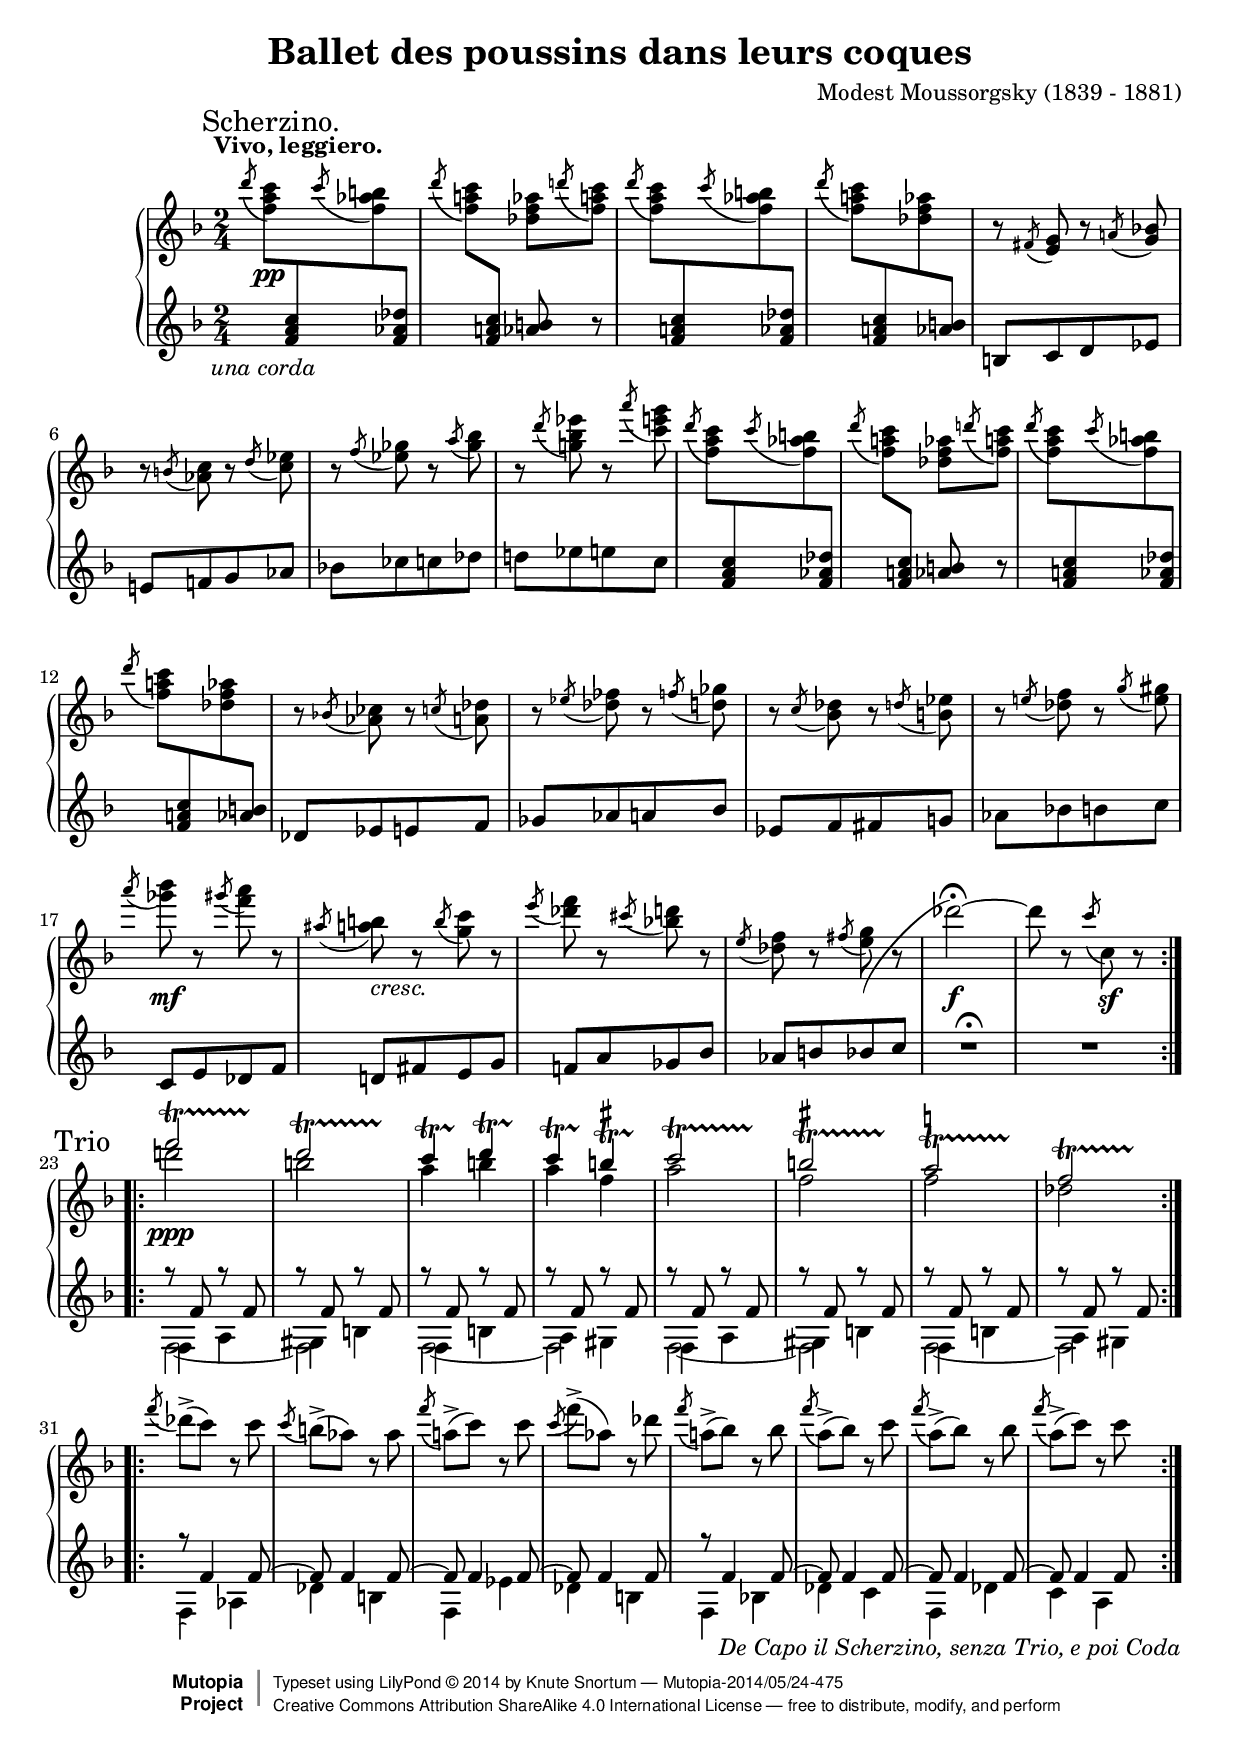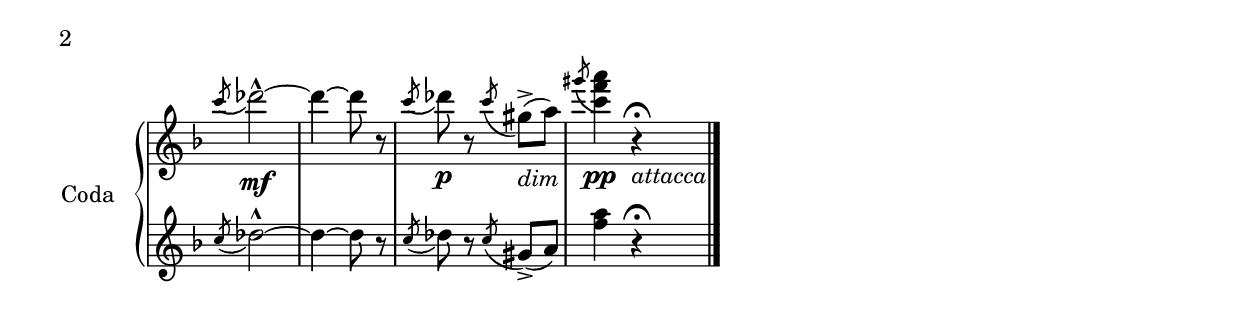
\version "2.18.2"
\language "english"

\header {
  title        = "Ballet des poussins dans leurs coques"
  composer     = "Modest Moussorgsky (1839 - 1881)"
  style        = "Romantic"
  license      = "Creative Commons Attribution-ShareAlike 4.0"
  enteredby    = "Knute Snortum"
  date         = "1874"
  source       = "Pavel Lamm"

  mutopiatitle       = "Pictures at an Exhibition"
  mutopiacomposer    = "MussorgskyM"
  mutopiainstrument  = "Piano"
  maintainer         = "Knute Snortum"
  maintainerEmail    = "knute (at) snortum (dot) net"
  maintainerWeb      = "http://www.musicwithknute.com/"

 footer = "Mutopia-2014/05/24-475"
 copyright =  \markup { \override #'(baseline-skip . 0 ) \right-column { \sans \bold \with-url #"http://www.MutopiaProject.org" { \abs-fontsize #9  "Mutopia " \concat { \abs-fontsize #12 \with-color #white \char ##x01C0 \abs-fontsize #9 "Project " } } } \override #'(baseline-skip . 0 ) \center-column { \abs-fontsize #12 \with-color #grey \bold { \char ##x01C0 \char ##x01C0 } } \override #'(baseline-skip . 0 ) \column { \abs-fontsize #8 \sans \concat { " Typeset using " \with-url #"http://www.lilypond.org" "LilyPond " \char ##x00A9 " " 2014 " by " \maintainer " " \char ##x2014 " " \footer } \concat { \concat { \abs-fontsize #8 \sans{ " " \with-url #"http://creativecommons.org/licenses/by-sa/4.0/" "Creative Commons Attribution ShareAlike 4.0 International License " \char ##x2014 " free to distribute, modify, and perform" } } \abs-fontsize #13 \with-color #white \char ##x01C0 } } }
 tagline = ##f
}

scherzino = {
  \once
  \override Score.RehearsalMark.self-alignment-X = #LEFT
  \mark "Scherzino."
}

trio = {
  \once
  \override Score.RehearsalMark.X-offset = -0.5
  \mark "Trio"
}

daCapoAdjust = {
  \override TextScript.X-offset = -38
  \override TextScript.Y-offset = -3
}

daCapo = \markup { \italic "De Capo il Scherzino, senza Trio, e poi Coda" }
cres = \markup { \italic "cresc." }
dimin = \markup { \italic "dim" }
attacca = \markup { \italic "attacca  " }

staffUp = \change Staff = "up"
staffDown = \change Staff = "down"

highVoice = \relative c''' {
  \tempo "Vivo, leggiero."
  \scherzino
  | \acciaccatura { d8 } <f, a c>8 [ \pp \staffDown <f, a c> \staffUp
    \acciaccatura { c''8 } <f, af b> \staffDown <f, af df> ] \staffUp
  | \acciaccatura { d''8 } <f, a c>8 \staffDown <f, a c> \staffUp
    <df' f af> [ \acciaccatura { d'8 } <f, a c> ]
  | \acciaccatura { d'8 } <f, a c>8 [ \staffDown <f, a c> \staffUp
    \acciaccatura { c''8 } <f, af b> \staffDown <f, af df> ] \staffUp
  | \acciaccatura { d''8 } <f, a c>8 [ \staffDown <f, a c> \staffUp
    <df' f af> \staffDown <af b> ] \staffUp
  | r8 \acciaccatura { fs8 } <e g> r \acciaccatura { a8 } <g bf>
  | r8 \acciaccatura { b8 } <af c> r \acciaccatura { d8 } <c ef>
  | r8 \acciaccatura { f8 } <ef gf> r \acciaccatura { a8 } <gf bf>

  \barNumberCheck #8
  | r8 \acciaccatura { d'8 } <g, bf ef> r \acciaccatura { a'8 } <c, e g>
  | \acciaccatura { d8 } <f, a c>8 [ \staffDown <f, a c> \staffUp
    \acciaccatura { c''8 } <f, af b> \staffDown <f, af df> ] \staffUp
  | \acciaccatura { d''8 } <f, a c>8 \staffDown <f, a c> \staffUp
    <df' f af> [ \acciaccatura { d'8 } <f, a c> ]
  | \acciaccatura { d'8 } <f, a c>8 [ \staffDown <f, a c> \staffUp
    \acciaccatura { c''8 } <f, af b> \staffDown <f, af df> ] \staffUp
  | \acciaccatura { d''8 } <f, a c>8 [ \staffDown <f, a c> \staffUp
    <df' f af> \staffDown <af b> ] \staffUp
  | r8 \acciaccatura { bf8 } <af cf> r \acciaccatura { c8 } <a df>
  | r8 \acciaccatura { ef'8 } <df ff> r \acciaccatura { f8 } <d gf>
  | r8 \acciaccatura { c8 } <bf df> r \acciaccatura { d8 }  <b ef>
  
  \barNumberCheck #16
  | r8 \acciaccatura { e8 } <df f> r \acciaccatura { g8 } <e gs>
  | \acciaccatura { a'8 } <gf bf>8 \mf r \acciaccatura { gs8 } <f a> r
  | \acciaccatura { as,8 } <a b>8 _\cres r \acciaccatura { b8 } <g c> r
  | \acciaccatura { e'8 } <df f>8 r \acciaccatura { cs8 } <bf d> r
  | \acciaccatura { e,8 } <df f>8 r \acciaccatura { fs8 } <e g> r
  | s2 
  | s2 
}

highVoiceMidi = \relative c''' {
  | \acciaccatura { d8 } <f, a c>8 [   <f, a c> 
    \acciaccatura { c''8 } <f, af b>  <f, af df> ] 
  | \acciaccatura { d''8 } <f, a c>8  <f, a c> 
    <df' f af> [ \acciaccatura { d'8 } <f, a c> ]
  | \acciaccatura { d'8 } <f, a c>8 [  <f, a c> 
    \acciaccatura { c''8 } <f, af b>  <f, af df> ] 
  | \acciaccatura { d''8 } <f, a c>8 [  <f, a c> 
    <df' f af>  <af b> ] 
  | r8 \acciaccatura { fs8 } <e g> r \acciaccatura { a8 } <g bf>
  | r8 \acciaccatura { b8 } <af c> r \acciaccatura { d8 } <c ef>
  | r8 \acciaccatura { f8 } <ef gf> r \acciaccatura { a8 } <gf bf>

  % bar 8
  | r8 \acciaccatura { d'8 } <g, bf ef> r \acciaccatura { a'8 } <c, e g>
  | \acciaccatura { d8 } <f, a c>8 [  <f, a c> 
    \acciaccatura { c''8 } <f, af b>  <f, af df> ] 
  | \acciaccatura { d''8 } <f, a c>8  <f, a c> 
    <df' f af> [ \acciaccatura { d'8 } <f, a c> ]
  | \acciaccatura { d'8 } <f, a c>8 [  <f, a c> 
    \acciaccatura { c''8 } <f, af b>  <f, af df> ] 
  | \acciaccatura { d''8 } <f, a c>8 [  <f, a c> 
    <df' f af>  <af b> ] 
  | r8 \acciaccatura { bf8 } <af cf> r \acciaccatura { c8 } <a df>
  | r8 \acciaccatura { ef'8 } <df ff> r \acciaccatura { f8 } <d gf>
  | r8 \acciaccatura { c8 } <bf df> r \acciaccatura { d8 }  <b ef>
  
  % bar 16
  | r8 \acciaccatura { e8 } <df f> r \acciaccatura { g8 } <e gs>
  | \acciaccatura { a'8 } <gf bf>8 \mf r \acciaccatura { gs8 } <f a> r
  | \acciaccatura { as,8 } <a b>8 _\cres r \acciaccatura { b8 } <g c> r
  | \acciaccatura { e'8 } <df f>8 r \acciaccatura { cs8 } <bf d> r
  | \acciaccatura { e,8 } <df f>8 r \acciaccatura { fs8 } <e g> r
  | s2 
  | s2 
}

lowVoice = \relative c'' {
  | \acciaccatura { s8 } s2 \unaCorda
  | s4 <af b>8 r
  | s2 * 2
  | b,8 [ c d ef ]
  | e8 [ f g af ]
  | bf8 [ cf c df ]

  \barNumberCheck #8
  | d [ ef e c ]
  | s2
  | s4 <af b>8 r
  | s2 * 2
  | df,8 [ ef e f ]
  | gf8 [ af a bf ]
  | ef,8 [ f fs g ]

  \barNumberCheck #16
  | af8 [ bf b c ]
  | c,8 [ e df f ]
  | d [ fs e g ]
  | f [ a gf bf ]
  << { af [ b bf ( c  ] 
       \oneVoice
       | \staffUp df'2 ) ~ \f \fermata
       | df8 r \acciaccatura { c8 } c,8 \sf r \break
     } \\ {
       \oneVoice
       | s2 | R2 \fermataMarkup | R2
     }
  >>
}

lowVoiceMidi = \relative c'' {
  | \acciaccatura { s8 } s2 \unaCorda
  | s4 <af b>8 r
  | s2 * 2
  | b,8 [ c d ef ]
  | e8 [ f g af ]
  | bf8 [ cf c df ]

  % bar 8
  | d [ ef e c ]
  | s2
  | s4 <af b>8 r
  | s2 * 2
  | df,8 [ ef e f ]
  | gf8 [ af a bf ]
  | ef,8 [ f fs g ]

  % bar 16
  | af8 [ bf b c ]
  | c,8 [ e df f ]
  | d [ fs e g ]
  | f [ a gf bf ]
  << { af [ b bf ( c  ] 
       \oneVoice
       | df'2 ) ~ 
       | df8 r \acciaccatura { c8 } c,8 \sf r \break
     } \\ {
       \oneVoice
       | s2 | R2 \fermataMarkup | R2
     }
  >>
}

highVoiceTwo = \relative c''' {
  \trio
  \override TrillSpanner.X-extent = #'( 1 . 1 )
  \override TrillSpanner.Y-extent = #'( -2 . 0 )
  \override TrillSpanner.bound-details.right.padding = 1.9
  | f2 \startTrillSpan \ppp
  | d2 \startTrillSpan 
  | c4 \startTrillSpan d \startTrillSpan
  | c4 \startTrillSpan b \startTrillSpan ^\markup { \sharp }
  | c2 \startTrillSpan 
  | b2 \startTrillSpan ^\markup { \sharp }
  | a2 \startTrillSpan ^\markup { \natural }
  | f2 \startTrillSpan \break
}

upperMiddleTwo = \relative c''' {
  | d2 
  | b2
  | a4 b
  | a4 f
  | a2
  | f2
  | f2
  | df2
}

lowerMiddleTwo = \relative c' {
  \repeat unfold 8 { r8 f r f }
}

lowVoiceTwoA = \relative c {
  | f2 ~ f 
  | f2 ~ f 
  | f2 ~ f 
  | f2 ~ f
}

lowVoiceTwoB = \relative c {
  | f4 a gs b 
  | f4 b a gs
  | f4 a gs b 
  | f4 b a gs
}

highVoiceThree = \relative c''' {
  | \acciaccatura { f8 } df8-> ( c ) r c
  | \acciaccatura { c8 } b8-> ( af ) r af
  | \acciaccatura { f'8 } a,8-> ( c ) r c
  | \acciaccatura { c8 } f8-> ( af, ) r df 
  | \acciaccatura { f8 } a,-> ( bf ) r bf
  | \acciaccatura { f'8 } a,-> ( bf ) r c
  | \acciaccatura { f8 } a,-> ( bf ) r bf
  | \acciaccatura { f'8 } a,8-> ( c ) r c
}

lowerMiddleThree = \relative c' {
  | r8 f4 f8 ~
  | f8 f4 f8 ~
  | f8 f4 f8 ~
  | f8 f4 f8
  | r8 f4 f8 ~
  | f8 f4 f8 ~
  | f8 f4 f8 ~
  | f8 f4 \daCapoAdjust f8 _\daCapo
}

lowVoiceThree = \relative c {
  | \acciaccatura { s8 }  \stemDown f4 af
  | df4 b
  | f4 ef'
  | df4 b
  | f4 bf
  | df4 c 
  | f,4 df' 
  | c4 a 
}

global = {
  \key f \major
  \time 2/4
  \accidentalStyle piano
}

% No MIDI output

\score {
  \new PianoStaff <<
    \new Staff = "up" {
      \global
      \repeat volta 2 { \highVoice }
      \repeat volta 2 {
        <<
          \new Voice { \voiceOne \highVoiceTwo }
          \new Voice { \voiceTwo \upperMiddleTwo }
        >>
      }
      \repeat volta 2 { \highVoiceThree }
    }
    \new Staff = "down" {
      \global
      \repeat volta 2 { \lowVoice }
      \repeat volta 2 {
        <<
          \new Voice { \voiceOne \lowerMiddleTwo }
          \new Voice { \voiceFour \lowVoiceTwoA }
          \new Voice { \voiceTwo \lowVoiceTwoB }
        >>
      }
      \repeat volta 2 {
        <<
          \new Voice { \voiceThree \lowerMiddleThree }
          \new Voice { \voiceFour \lowVoiceThree }
        >>
      }
    }
  >>
  \layout {
  }
}

% Coda

highVoiceCoda = \relative c''' {
  | \acciaccatura { c8 } df2-^ ~ \mf
  | df4 ~ df8 r
  | \acciaccatura { c8 } df8 \p r \acciaccatura { c8 } gs-> _\dimin ( a )
  | \acciaccatura { gs'8 } <c, f a>4 \pp r _\attacca \fermata
  \bar "|."
}

highVoiceCodaMidi = \relative c''' {
  | \acciaccatura { c8 } df2-^ ~ \mf
  | df4 ~ df8 r
  | \acciaccatura { c8 } df8 \p r \acciaccatura { c8 } gs-> _\dimin ( a )
  | \acciaccatura { gs'8 } <c, f a>4 \pp r _\attacca \fermata
  \bar "|."
}

lowVoiceCoda = \relative c'' {
  | \acciaccatura { c8 } df2-^ ~
  | df4 ~ df8 r
  | \acciaccatura { c8 } df8 r \acciaccatura { c8 } gs-> ( a )
  | <f' a>4 r \fermata
}

lowVoiceCodaMidi = \relative c'' {
  | \acciaccatura { c8 } df2-^ ~
  | df4 ~ df8 r
  | \acciaccatura { c8 } df8 r \acciaccatura { c8 } gs-> ( a )
  | <f' a>4 r \fermata
}

globalCoda = {
  \key f \major
  \time 2/4
  \omit Staff.TimeSignature
}

% No MIDI output

\score {
  \new PianoStaff \with {
    instrumentName = #"Coda"
  }<<
    \new Staff {
      \globalCoda
      \highVoiceCoda
    }
    \new Staff {
      \globalCoda
      \lowVoiceCoda
    }
  >>
  \layout {
  }
}

% MIDI output only

globalMidi = {
  \time 2/4
  \partial 2
  \skip 2
}

\score {
  <<
    {
      \globalMidi
      \repeat unfold 2 { \highVoiceMidi }
      \repeat unfold 2 {
        <<
          \new Voice { \voiceOne \highVoiceTwo }
          \new Voice { \voiceTwo \upperMiddleTwo }
        >>
      }
      \repeat unfold 2 { \highVoiceThree }
      \highVoiceMidi
      \highVoiceCodaMidi
    }
    {
      \globalMidi
      \repeat unfold 2 { \lowVoiceMidi }
      \repeat unfold 2 {
        <<
          \new Voice { \voiceOne \lowerMiddleTwo }
          \new Voice { \voiceFour \lowVoiceTwoA }
          \new Voice { \voiceTwo \lowVoiceTwoB }
        >>
      }
      \repeat unfold 2 {
        <<
          \new Voice { \voiceThree \lowerMiddleThree }
          \new Voice { \voiceFour \lowVoiceThree }
        >>
      }
      \lowVoiceMidi
      \highVoiceCodaMidi
    }
  >>
  \midi {
    \tempo 4 = 160
  }
}
